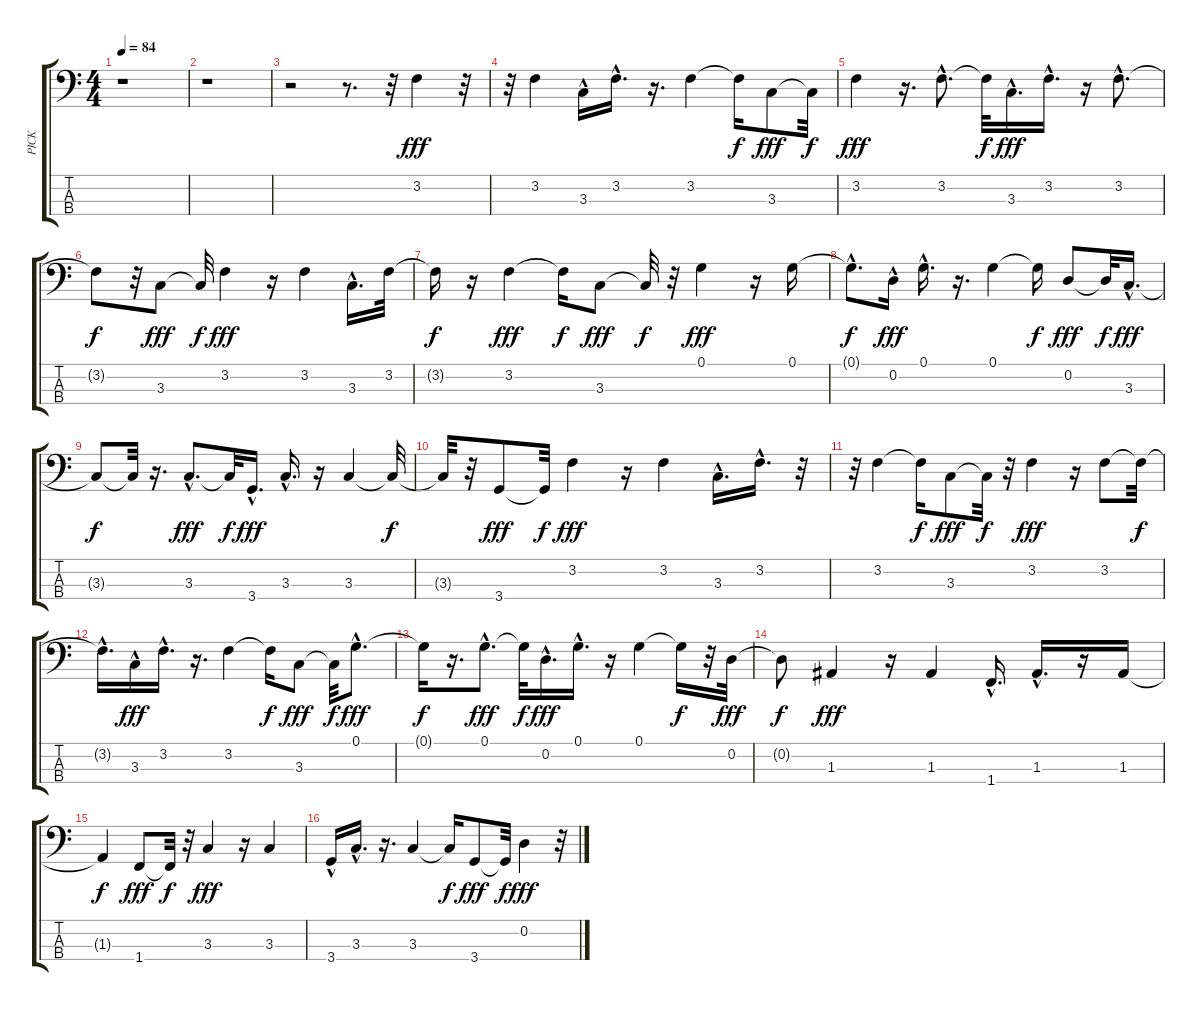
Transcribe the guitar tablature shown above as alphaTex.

\track ("PICK" "PICK") {instrument electricbasspick}
\staff {score tabs}
\tuning (G2 D2 A1 E1) {hide}
\ts (4 4)
\tempo 84
\clef f4
\ks c
r.1{dy fff instrument electricbasspick} |
r.1 |
r.2 r.8{d} r.32 3.2.4 r.32 |
r.32 3.2.4 3.3{hac}.16 3.2{hac}.16{d} r.16{d} 3.2.4 3.2{t}.16{dy f} 3.3.8{dy fff} 3.3{t}.32{dy f} |
3.2.4{dy fff} r.16{d} 3.2{hac}.8{d} 3.2{t}.32{dy f} 3.3{hac}.16{d dy fff} 3.2{hac}.16{d} r.16 3.2{hac}.8{d} |
3.2{t}.8{dy f} r.32 3.3.8{dy fff} 3.3{t}.32{dy f} 3.2.4{dy fff} r.16 3.2.4 3.3{hac}.16{d} 3.2.32 |
3.2{t}.16{dy f} r.16 3.2.4{dy fff} 3.2{t}.16{dy f} 3.3.8{dy fff} 3.3{t}.32{dy f} r.32 0.1.4{dy fff} r.16 0.1.16 |
0.1{hac t}.8{d dy f} 0.2{hac}.16{dy fff} 0.1{hac}.16{d} r.16{d} 0.1.4 0.1{t}.16{dy f} 0.2.8{dy fff} 0.2{t}.32{dy f} 3.3{hac}.16{d dy fff} |
3.3{t}.8{dy f} 3.3{t}.32 r.16{d} 3.3{hac}.8{d dy fff} 3.3{t}.32{dy f} 3.4{hac}.16{d dy fff} 3.3{hac}.16{d} r.16 3.3.4 3.3{t}.32{dy f} |
3.3{t}.32 r.32 3.4.8{dy fff} 3.4{t}.32{dy f} 3.2.4{dy fff} r.16 3.2.4 3.3{hac}.16{d} 3.2{hac}.16{d} r.32 |
r.32 3.2.4 3.2{t}.16{dy f} 3.3.8{dy fff} 3.3{t}.32{dy f} r.32 3.2.4{dy fff} r.16 3.2.8 3.2{t}.32{dy f} |
3.2{hac t}.16{d} 3.3{hac}.16{dy fff} 3.2{hac}.16{d} r.16{d} 3.2.4 3.2{t}.16{dy f} 3.3.8{dy fff} 3.3{t}.32{dy f} 0.1{hac}.8{d dy fff} |
0.1{t}.16{dy f} r.16{d} 0.1{hac}.8{d dy fff} 0.1{t}.32{dy f} 0.2{hac}.16{d dy fff} 0.1{hac}.16{d} r.16 0.1.4 0.1{t}.16{dy f} r.32 0.2.32{dy fff} |
0.2{t}.8{dy f} 1.3.4{dy fff} r.16 1.3.4 1.4{hac}.16{d} 1.3{hac}.16{d} r.16 1.3.16 |
1.3{t}.4{dy f} 1.4.8{dy fff} 1.4{t}.32{dy f} r.32 3.3.4{dy fff} r.16 3.3.4 |
3.4{hac}.16 3.3{hac}.16{d} r.16{d} 3.3.4 3.3{t}.16{dy f} 3.4.8{dy fff} 3.4{t}.32{dy f} 0.2.4{dy fff} r.32
